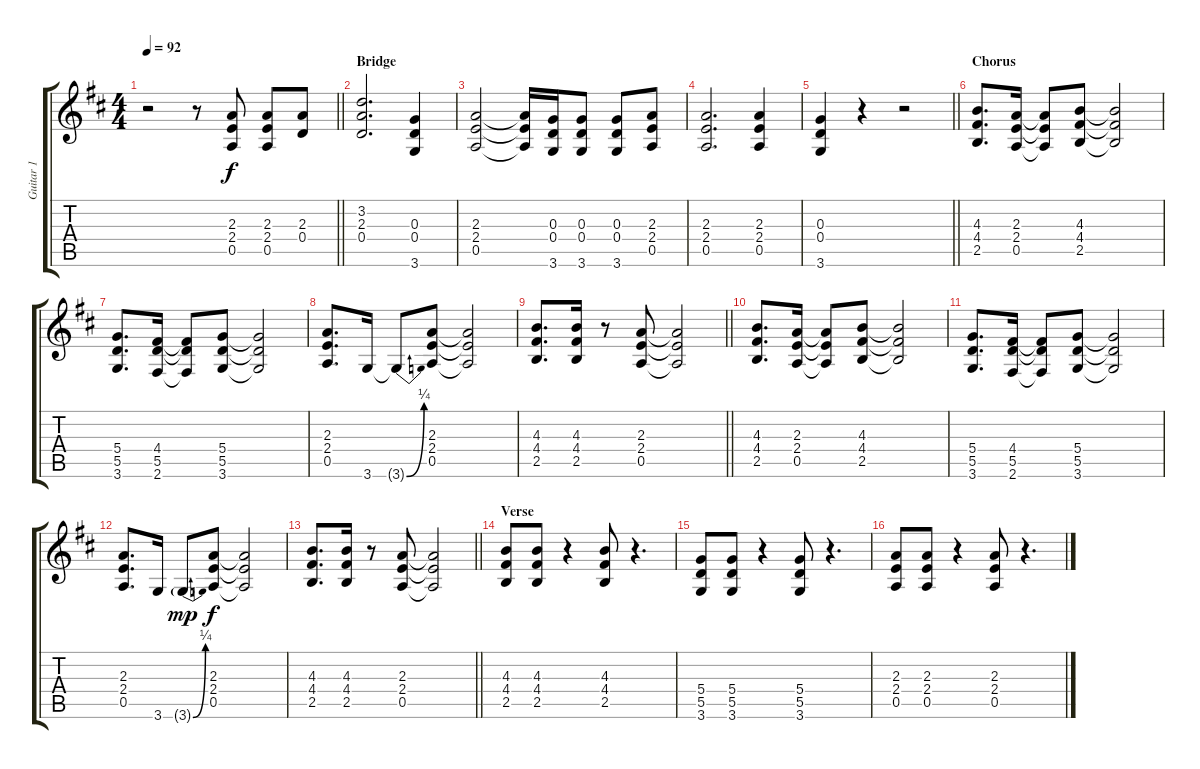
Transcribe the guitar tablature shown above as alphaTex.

\track ("Guitar 1" "Guitar 1") {instrument distortionguitar}
\staff {score tabs}
\tuning (E4 B3 G3 D3 A2 E2) {hide}
\ts (4 4)
\tempo 92
\clef g2
\barLineRight lightlight
\ks d
r.2{dy f} r.8 (2.3 2.4 0.5).8 (2.3 2.4 0.5).8 (2.3 0.4).8 |
\section ("" "Bridge")
(3.2 2.3 0.4).2{d} (0.3 0.4 3.6).4 |
(2.3 2.4 0.5).2 (2.3{t} 2.4{t} 0.5{t}).16 (0.3 0.4 3.6).16 (0.3 0.4 3.6).8 (0.3 0.4 3.6).8 (2.3 2.4 0.5).8 |
(2.3 2.4 0.5).2{d} (2.3 2.4 0.5).4 |
\barLineRight lightlight
(0.3 0.4 3.6).4 r.4 r.2 |
\section ("" "Chorus")
(4.3 4.4 2.5).8{d} (2.3 2.4 0.5).16 (2.3{t} 2.4{t} 0.5{t}).8 (4.3 4.4 2.5).8 (4.3{t} 4.4{t} 2.5{t}).2 |
(5.4 5.5 3.6).8{d} (4.4 5.5 2.6).16 (4.4{t} 5.5{t} 2.6{t}).8 (5.4 5.5 3.6).8 (5.4{t} 5.5{t} 3.6{t}).2 |
(2.3 2.4 0.5).8{d} 3.6.16 3.6{be (bend 0 0 60 1) t}.8 (2.3 2.4 0.5).8 (2.3{t} 2.4{t} 0.5{t}).2 |
\barLineRight lightlight
(4.3 4.4 2.5).8{d} (4.3 4.4 2.5).16 r.8 (2.3 2.4 0.5).8 (2.3{t} 2.4{t} 0.5{t}).2 |
(4.3 4.4 2.5).8{d} (2.3 2.4 0.5).16 (2.3{t} 2.4{t} 0.5{t}).8 (4.3 4.4 2.5).8 (4.3{t} 4.4{t} 2.5{t}).2 |
(5.4 5.5 3.6).8{d} (4.4 5.5 2.6).16 (4.4{t} 5.5{t} 2.6{t}).8 (5.4 5.5 3.6).8 (5.4{t} 5.5{t} 3.6{t}).2 |
(2.3 2.4 0.5).8{d} 3.6.16 3.6{be (bend 0 0 60 1) g}.8{dy mp} (2.3 2.4 0.5).8{dy f} (2.3{t} 2.4{t} 0.5{t}).2 |
\barLineRight lightlight
(4.3 4.4 2.5).8{d} (4.3 4.4 2.5).16 r.8 (2.3 2.4 0.5).8 (2.3{t} 2.4{t} 0.5{t}).2 |
\section ("" "Verse")
(4.3 4.4 2.5).8 (4.3 4.4 2.5).8 r.4 (4.3 4.4 2.5).8 r.4{d} |
(5.4 5.5 3.6).8 (5.4 5.5 3.6).8 r.4 (5.4 5.5 3.6).8 r.4{d} |
(2.3 2.4 0.5).8 (2.3 2.4 0.5).8 r.4 (2.3 2.4 0.5).8 r.4{d}
